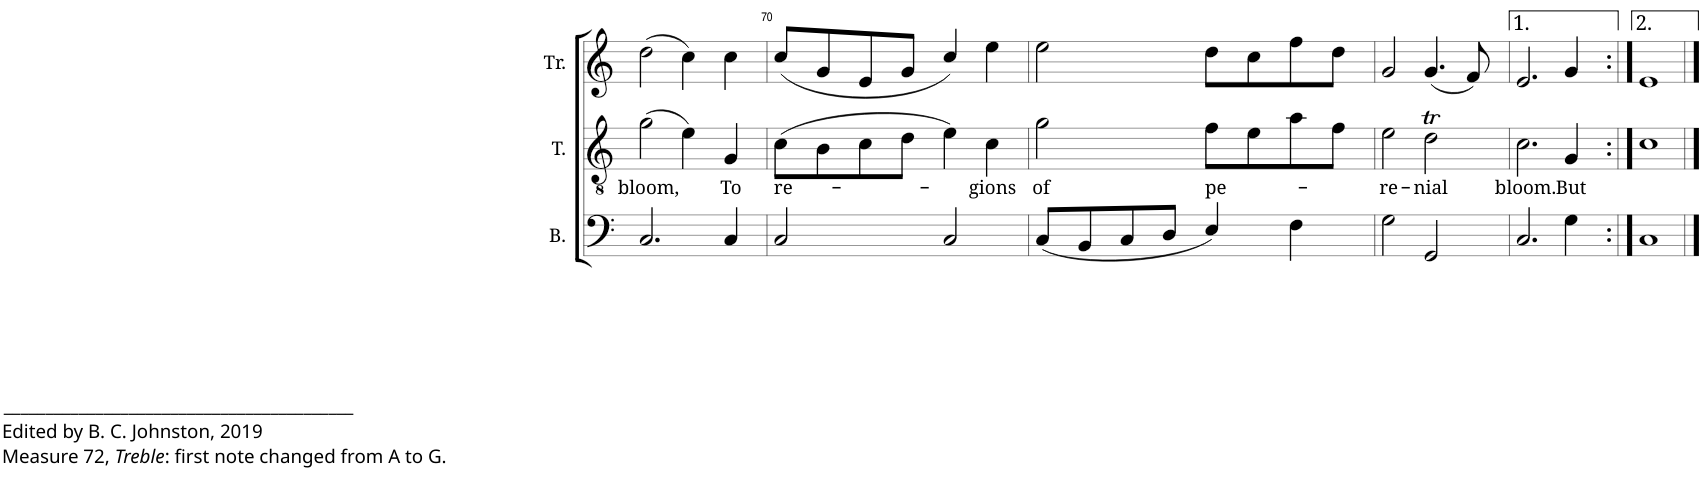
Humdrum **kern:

**kern	**kern	**text	**kern
*part3	*part2	*part2	*part1
*staff3	*staff2	*staff2	*staff1
*I"B.	*I"T.	*	*I"Tr.
*I'B.	*I'T.	*	*I'Tr.
!!LO:PB:g=z
*clefF4	*clefGv2	*	*clefG2
*k[]	*k[]	*	*k[]
*M4/4	*M4/4	*	*M4/4
*met(c)	*met(c)	*	*met(c)
=69	=69	=69	=69
!	!	!LO:LY:b	!
2.C/	(2g\	bloom,	(2dd\
.	4e\)	.	4cc\)
!	!	!LO:LY:b	!
4C/	4G/	To	4cc\
=70	=70	=70	=70
!	!	!LO:LY:b	!
2C/	(8c\L	re-	(8cc/L
.	8B\	.	8g/
.	8c\	.	8e/
.	8d\J	.	8g/J
2C/	4e\)	.	4cc/)
!	!	!LO:LY:b	!
.	4c\	-gions	4ee\
=71	=71	=71	=71
!LO:TX:b:t=__________________________________________	!	!	!
!LO:TX:b:t=Edited by B. C. Johnston, 2019	!	!	!
!LO:TX:b:t=Measure 72,	!	!	!
!LO:TX:b:i:t=Treble	!	!	!
!LO:TX:b:t=&colon; first note changed from A to G.	!	!	!
!	!	!LO:LY:b	!
(8C/L	2g\	of	2ee\
8BB/	.	.	.
8C/	.	.	.
8D/J	.	.	.
!	!	!LO:LY:b	!
4E/)	8f\L	pe-	8dd\L
.	8e\	.	8cc\
4F\	8a\	.	8ff\
.	8f\J	.	8dd\J
=72	=72	=72	=72
!	!	!LO:LY:b	!
2G\	2e\	-re-	2g/
!	!	!LO:LY:b	!
2GG/	2dT\	-nial	(4.g/
.	.	.	8f/)
=73	=73	=73	=73
!	!	!LO:LY:b	!
2.C/	2.c\	bloom.	2.e/
!	!	!LO:LY:b	!
4G\	4G/	But	4g/
=74:|!	=74:|!	=74:|!	=74:|!
1C	1c	.	1e
==	==	==	==
*-	*-	*-	*-
